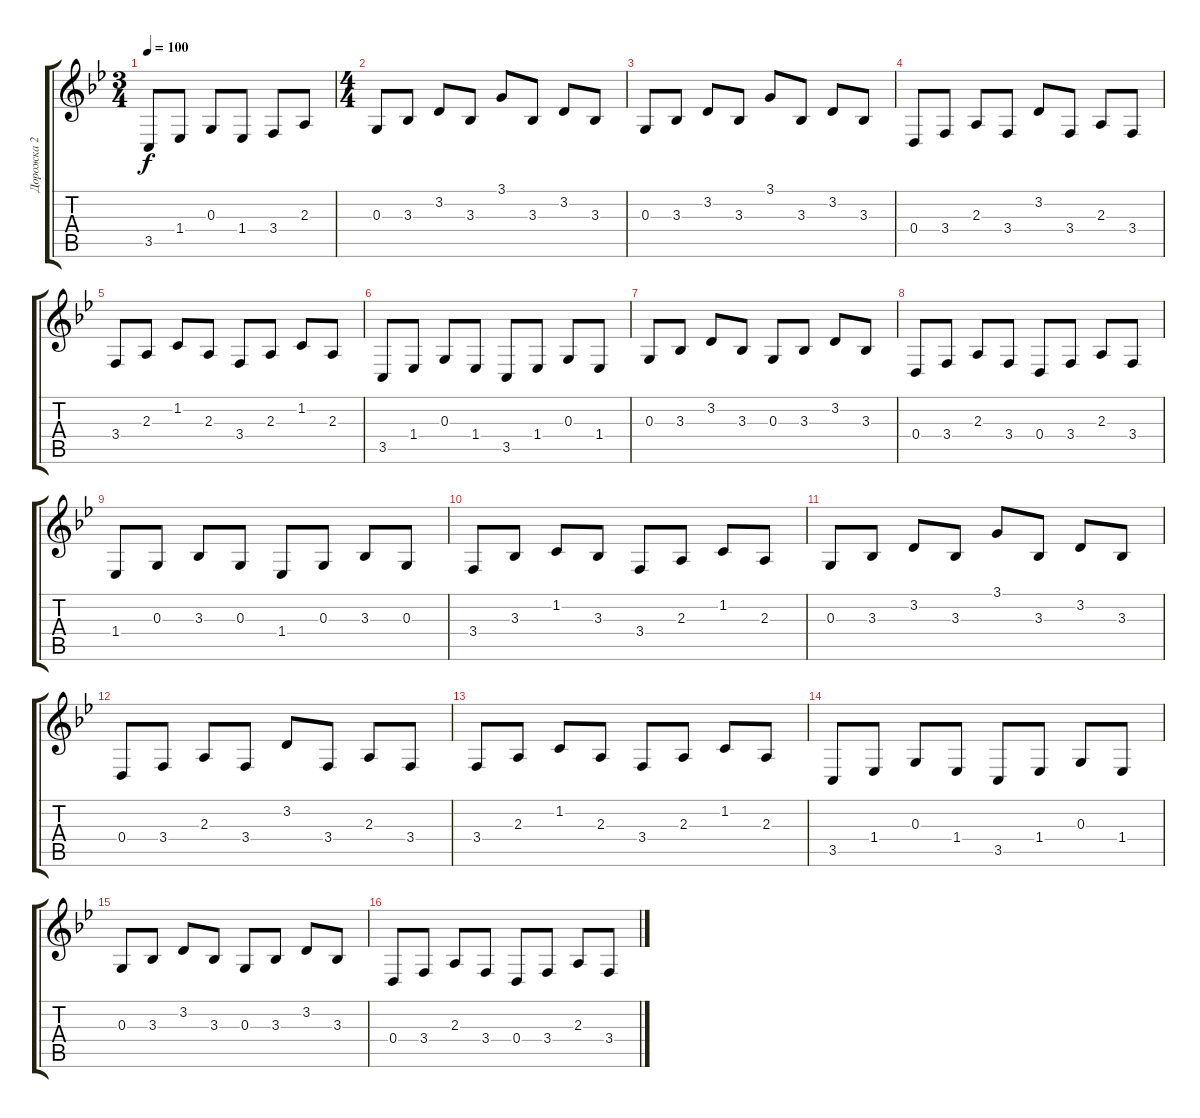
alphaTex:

\track ("Дорожка 2" "Дорожка 2") {instrument churchorgan}
\staff {score tabs}
\tuning (E4 B3 G3 D3 A2 E2) {hide}
\ts (3 4)
\tempo 100
\clef g2
\ks gminor
3.5.8{dy f} 1.4.8 0.3.8 1.4.8 3.4.8 2.3.8 |
\ts (4 4)
0.3.8 3.3.8 3.2.8 3.3.8 3.1.8 3.3.8 3.2.8 3.3.8 |
0.3.8 3.3.8 3.2.8 3.3.8 3.1.8 3.3.8 3.2.8 3.3.8 |
0.4.8 3.4.8 2.3.8 3.4.8 3.2.8 3.4.8 2.3.8 3.4.8 |
3.4.8 2.3.8 1.2.8 2.3.8 3.4.8 2.3.8 1.2.8 2.3.8 |
3.5.8 1.4.8 0.3.8 1.4.8 3.5.8 1.4.8 0.3.8 1.4.8 |
0.3.8 3.3.8 3.2.8 3.3.8 0.3.8 3.3.8 3.2.8 3.3.8 |
0.4.8 3.4.8 2.3.8 3.4.8 0.4.8 3.4.8 2.3.8 3.4.8 |
1.4.8 0.3.8 3.3.8 0.3.8 1.4.8 0.3.8 3.3.8 0.3.8 |
3.4.8 3.3.8 1.2.8 3.3.8 3.4.8 2.3.8 1.2.8 2.3.8 |
0.3.8 3.3.8 3.2.8 3.3.8 3.1.8 3.3.8 3.2.8 3.3.8 |
0.4.8 3.4.8 2.3.8 3.4.8 3.2.8 3.4.8 2.3.8 3.4.8 |
3.4.8 2.3.8 1.2.8 2.3.8 3.4.8 2.3.8 1.2.8 2.3.8 |
3.5.8 1.4.8 0.3.8 1.4.8 3.5.8 1.4.8 0.3.8 1.4.8 |
0.3.8 3.3.8 3.2.8 3.3.8 0.3.8 3.3.8 3.2.8 3.3.8 |
0.4.8 3.4.8 2.3.8 3.4.8 0.4.8 3.4.8 2.3.8 3.4.8
